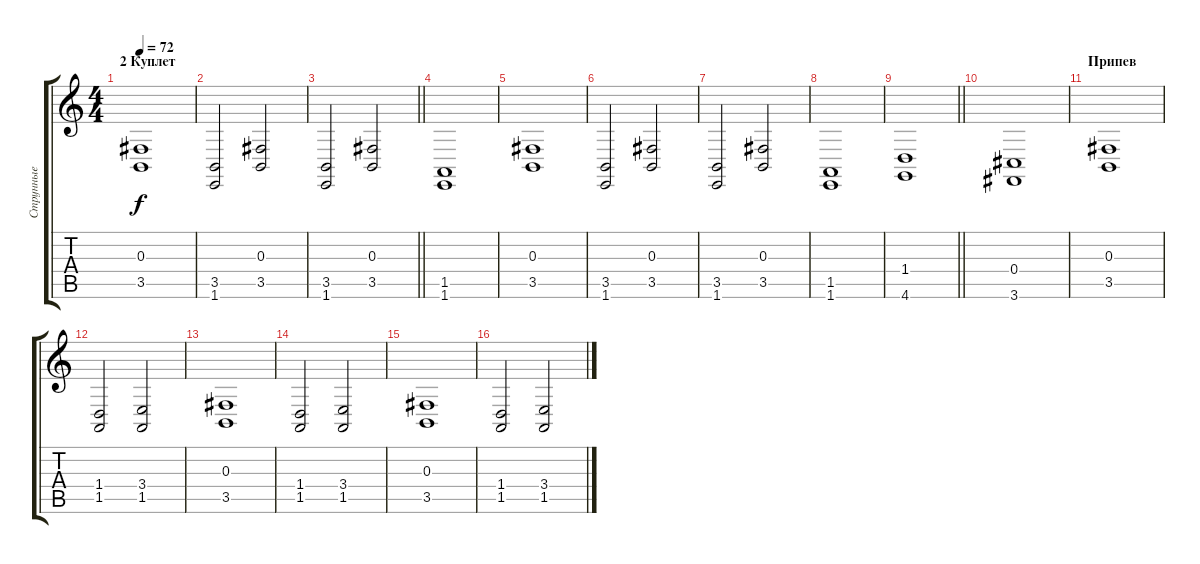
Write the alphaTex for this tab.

\track ("Струнные" "Струнные") {instrument synthstrings1}
\staff {score tabs}
\tuning (Eb4 Bb3 Gb3 Db3 Ab2 Eb2) {hide}
\ts (4 4)
\section ("" "2 Куплет")
\tempo 72
\clef g2
\ks c
(0.3 3.5).1{dy f} |
(3.5 1.6).2 (0.3 3.5).2 |
\barLineRight lightlight
(3.5 1.6).2 (0.3 3.5).2 |
(1.5 1.6).1 |
(0.3 3.5).1 |
(3.5 1.6).2 (0.3 3.5).2 |
(3.5 1.6).2 (0.3 3.5).2 |
(1.5 1.6).1 |
\barLineRight lightlight
(1.4 4.6).1 |
(0.4 3.6).1 |
\section ("" "Припев")
(0.3 3.5).1 |
(1.4 1.5).2 (3.4 1.5).2 |
(0.3 3.5).1 |
(1.4 1.5).2 (3.4 1.5).2 |
(0.3 3.5).1 |
(1.4 1.5).2 (3.4 1.5).2
